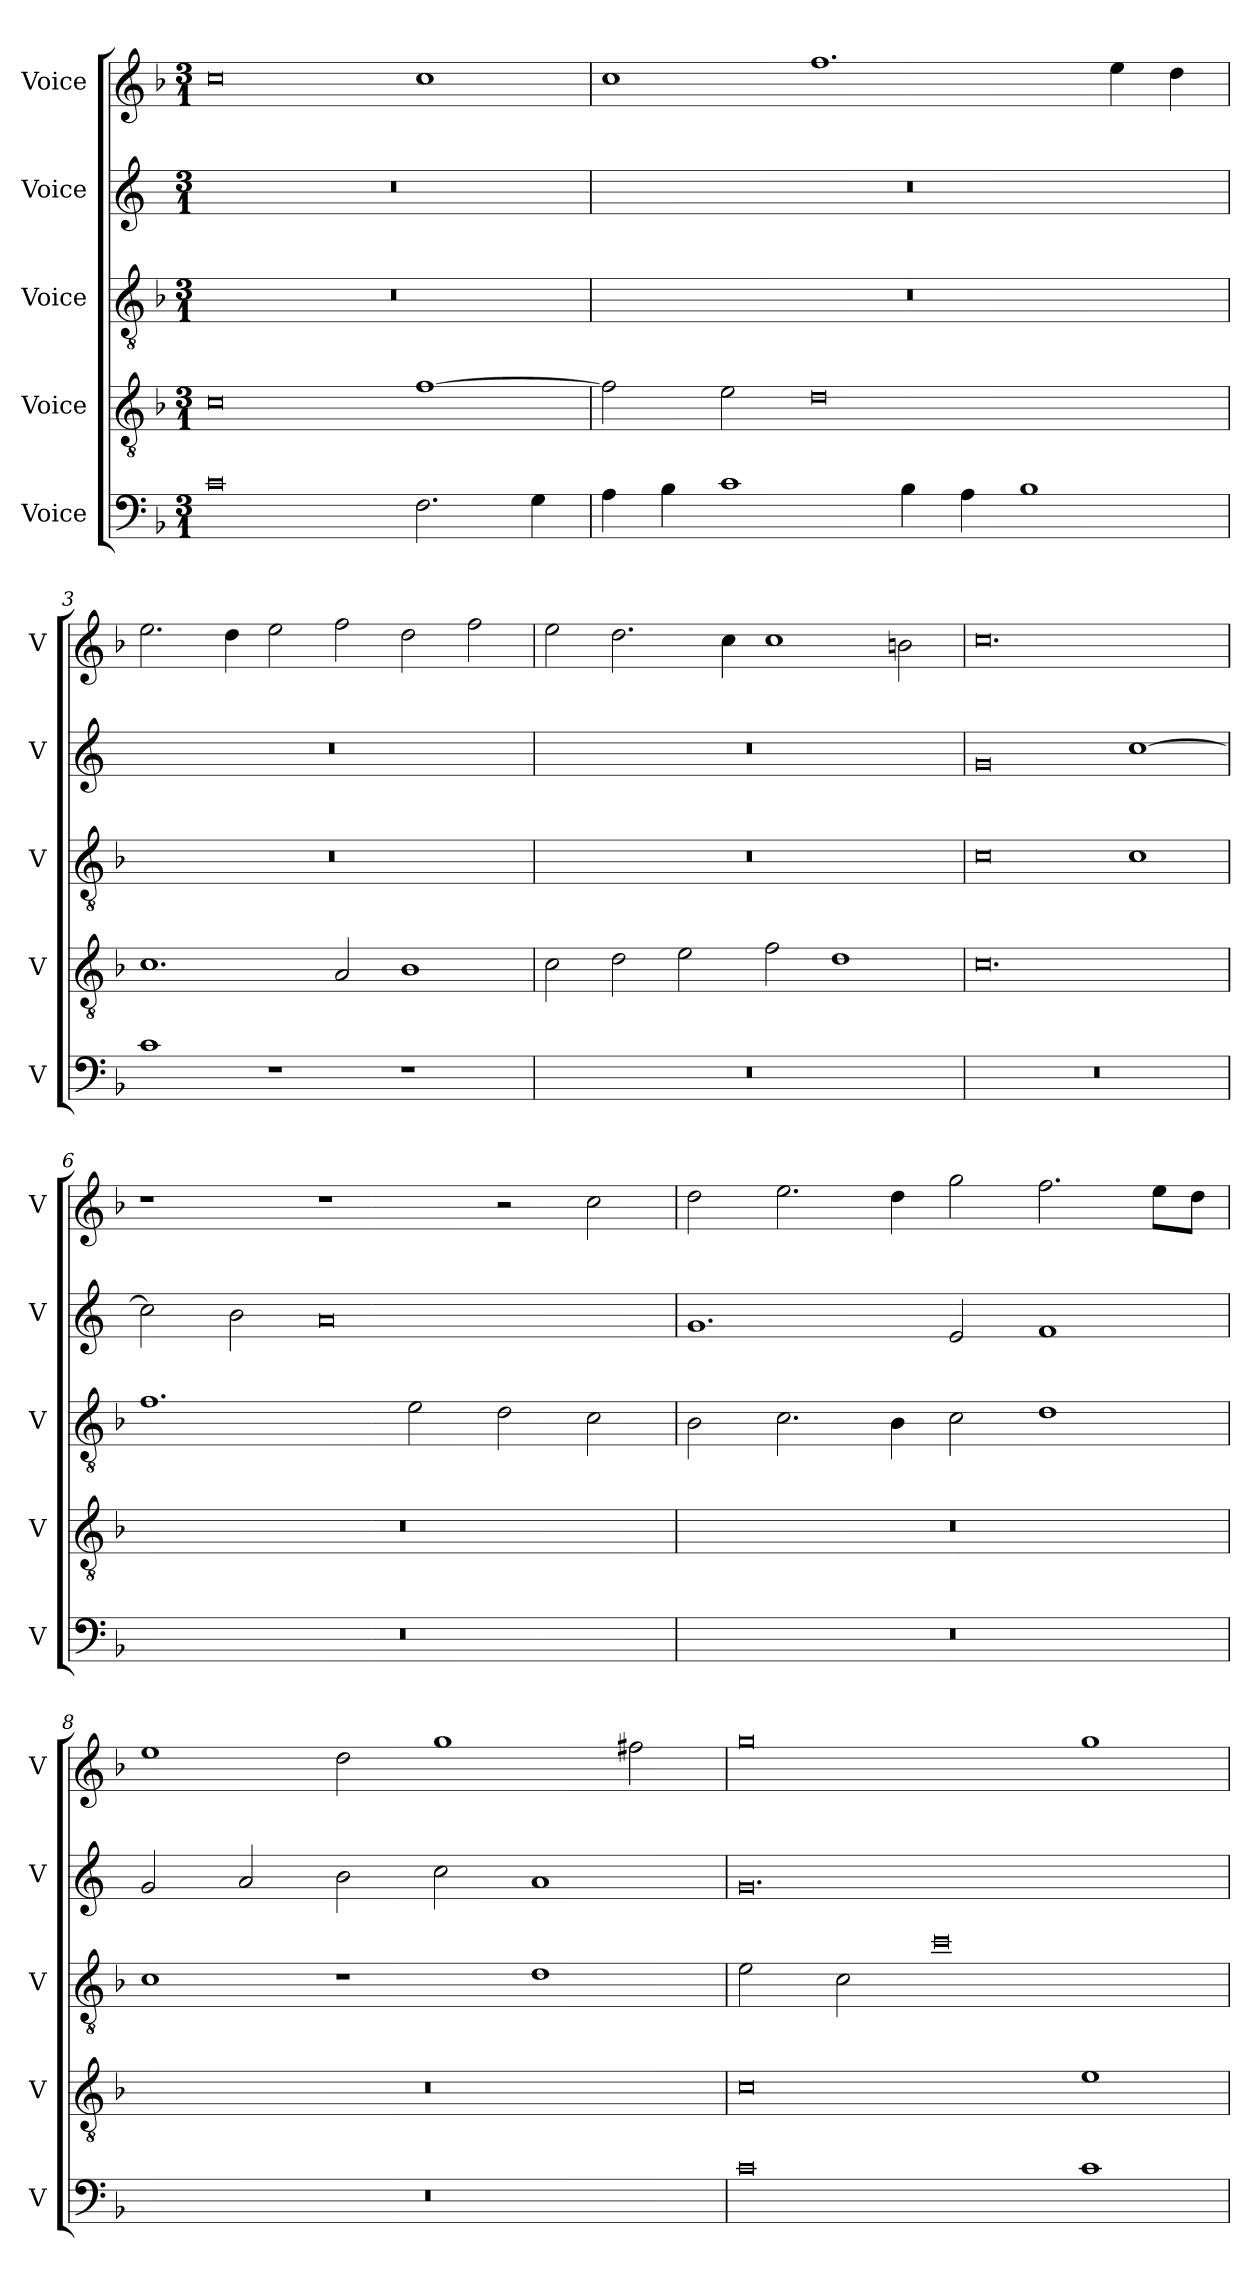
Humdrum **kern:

**kern	**kern	**kern	**kern	**kern
*part5	*part4	*part3	*part2	*part1
*staff5	*staff4	*staff3	*staff2	*staff1
*I"Voice	*I"Voice	*I"Voice	*I"Voice	*I"Voice
*I'V	*I'V	*I'V	*I'V	*I'V
*clefF4	*clefGv2	*clefGv2	*clefG2	*clefG2
*k[b-]	*k[b-]	*k[b-]	*k[]	*k[b-]
*M3/1	*M3/1	*M3/1	*M3/1	*M3/1
=1	=1	=1	=1	=1
0c	0c	0.r	0.r	0cc
2.F\	[1f	.	.	1cc
4G\	.	.	.	.
=2	=2	=2	=2	=2
4A\	2f\]	0.r	0.r	1cc
4B-\	.	.	.	.
1c	2e\	.	.	.
.	0d	.	.	1.ff
4B-\	.	.	.	.
4A\	.	.	.	.
1B-	.	.	.	.
.	.	.	.	4ee\
.	.	.	.	4dd\
!!LO:LB:g=z
=3	=3	=3	=3	=3
1c	1.c	0.r	0.r	2.ee\
.	.	.	.	4dd\
1r	.	.	.	2ee\
.	2A/	.	.	2ff\
1r	1B-	.	.	2dd\
.	.	.	.	2ff\
=4	=4	=4	=4	=4
0.r	2c\	0.r	0.r	2ee\
.	2d\	.	.	2.dd\
.	2e\	.	.	.
.	.	.	.	4cc\
.	2f\	.	.	1cc
.	1d	.	.	.
.	.	.	.	2bn\
=5	=5	=5	=5	=5
0.r	0.c	0c	0g	0.cc
.	.	1c	[1cc	.
!!LO:LB:g=z
=6	=6	=6	=6	=6
0.r	0.r	1.f	2cc\]	1r
.	.	.	2b\	.
.	.	.	0a	1r
.	.	2e\	.	.
.	.	2d\	.	2r
.	.	2c\	.	2cc\
=7	=7	=7	=7	=7
0.r	0.r	2B-\	1.g	2dd\
.	.	2.c\	.	2.ee\
.	.	4B-\	.	4dd\
.	.	2c\	2e/	2gg\
.	.	1d	1f	2.ff\
.	.	.	.	8ee\L
.	.	.	.	8dd\J
!!LO:PB:g=z
=8	=8	=8	=8	=8
0.r	0.r	1c	2g/	1ee
.	.	.	2a/	.
.	.	1r	2b\	2dd\
.	.	.	2cc\	1gg
.	.	1d	1a	.
.	.	.	.	2ff#X\
=9	=9	=9	=9	=9
0c	0c	2e\	0.g	0gg
.	.	2c\	.	.
.	.	0cc	.	.
1c	1e	.	.	1gg
=	=	=	=	=
*-	*-	*-	*-	*-
